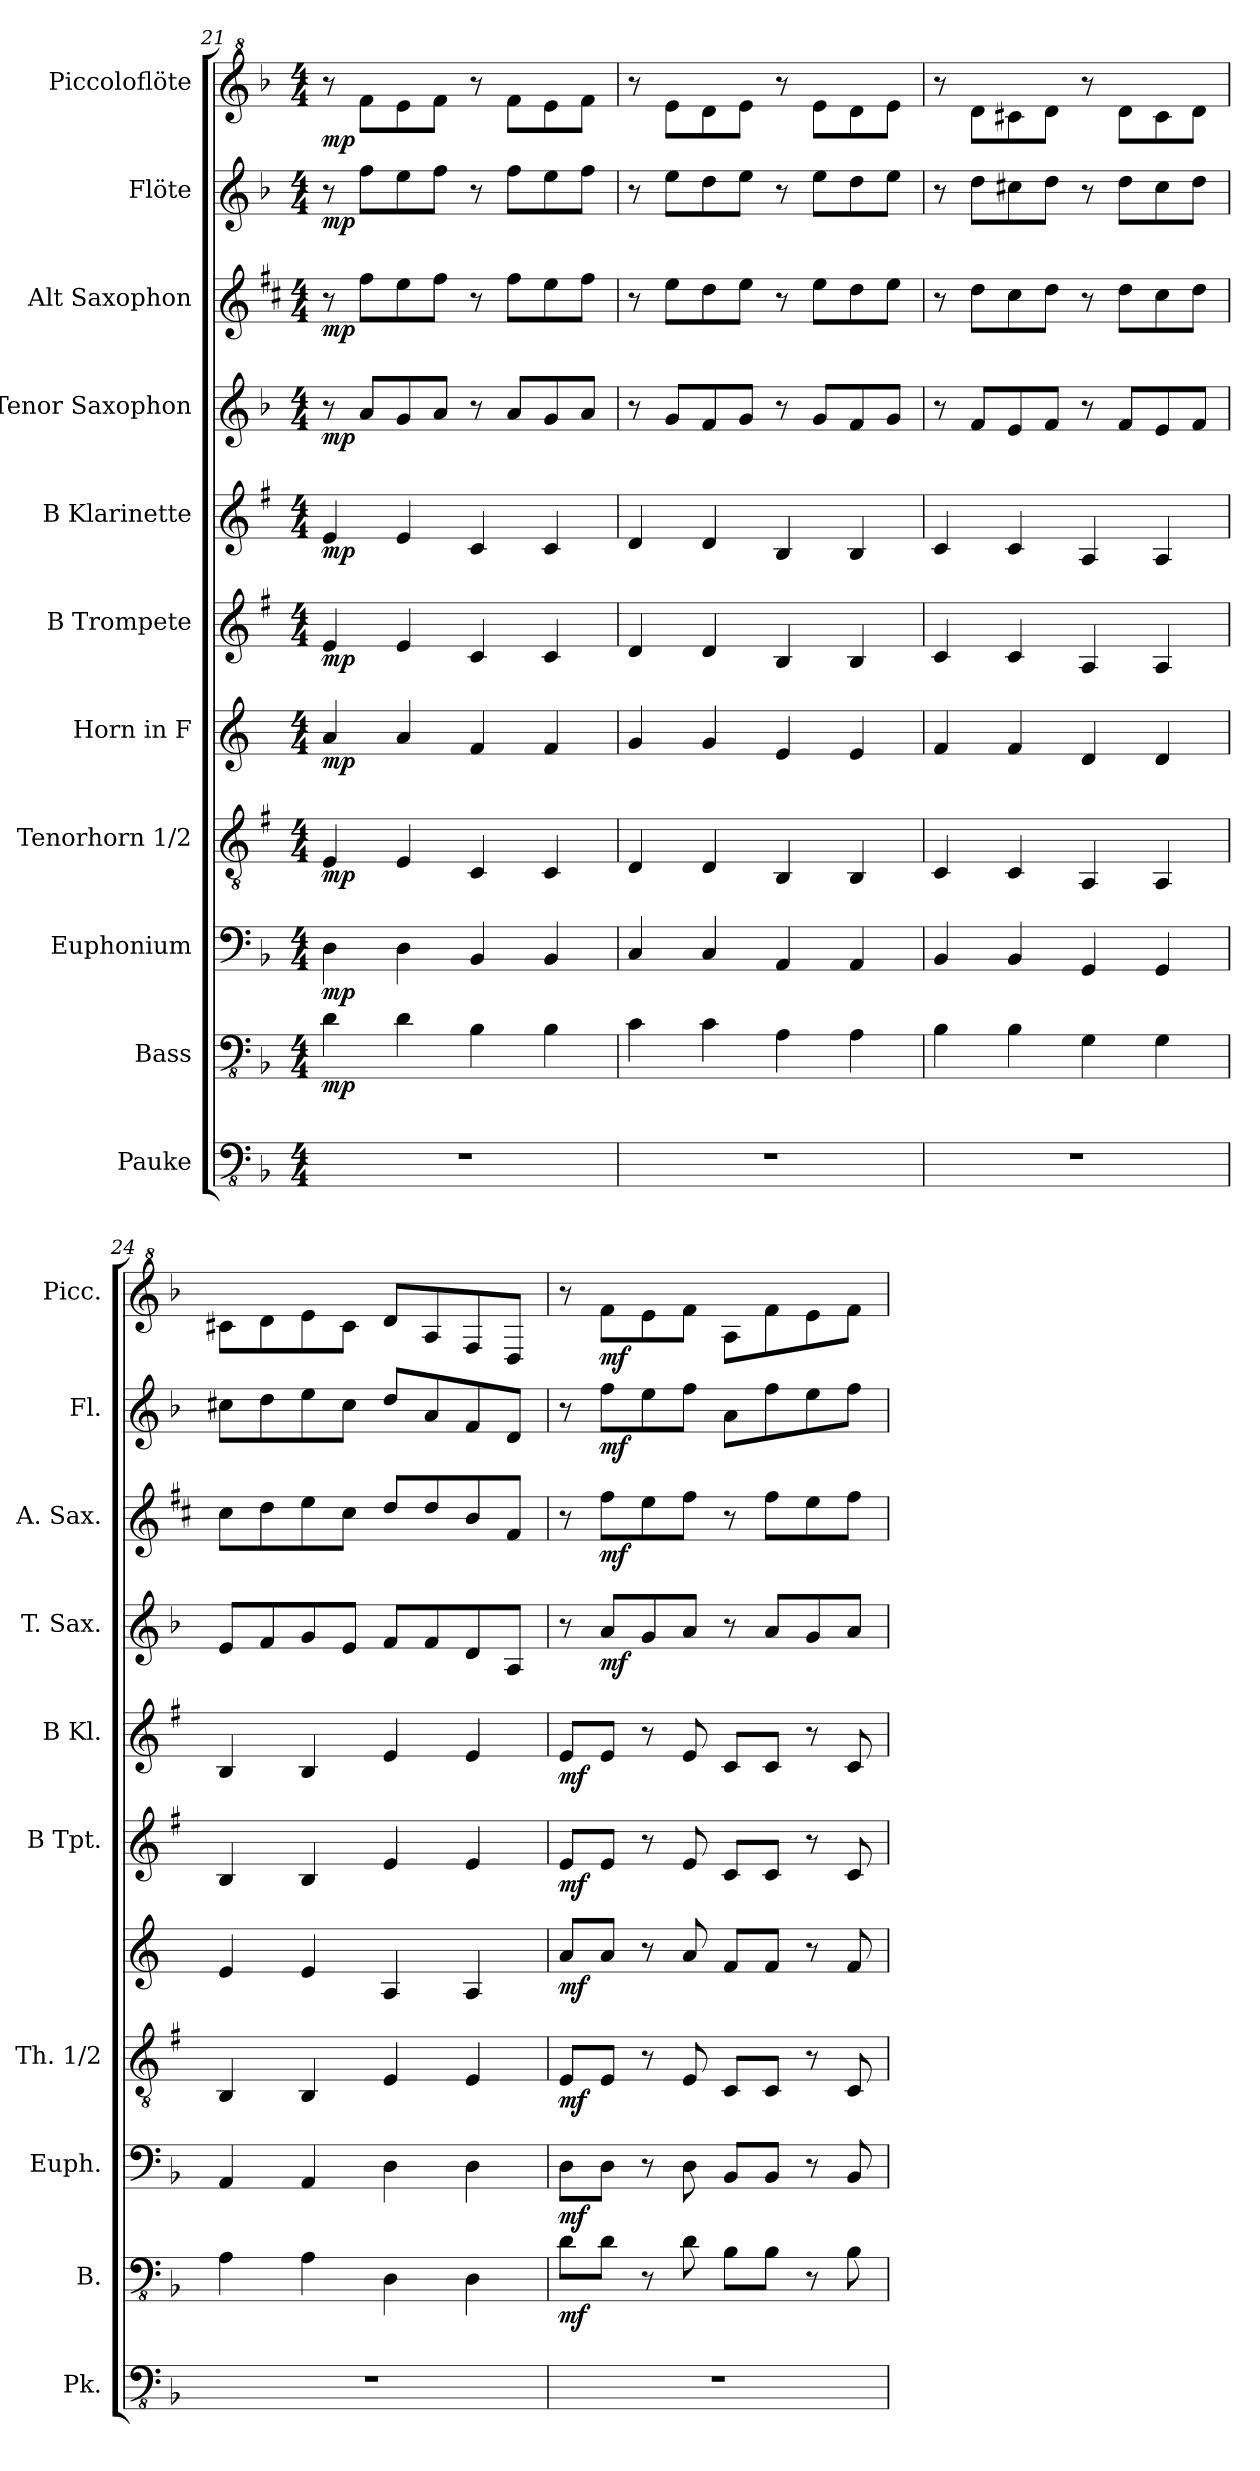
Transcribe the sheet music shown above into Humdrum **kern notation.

**kern	**kern	**dynam	**kern	**dynam	**kern	**dynam	**kern	**dynam	**kern	**dynam	**kern	**dynam	**kern	**dynam	**kern	**dynam	**kern	**dynam	**kern	**dynam
*part11	*part10	*part10	*part9	*part9	*part8	*part8	*part7	*part7	*part6	*part6	*part5	*part5	*part4	*part4	*part3	*part3	*part2	*part2	*part1	*part1
*staff11	*staff10	*staff10	*staff9	*staff9	*staff8	*staff8	*staff7	*staff7	*staff6	*staff6	*staff5	*staff5	*staff4	*staff4	*staff3	*staff3	*staff2	*staff2	*staff1	*staff1
*I"Pauke	*I"Bass	*	*I"Euphonium	*	*I"Tenorhorn 1/2	*	*I"Horn in F	*	*I"B Trompete	*	*I"B Klarinette	*	*I"Tenor Saxophon	*	*I"Alt Saxophon	*	*I"Flöte	*	*I"Piccoloflöte	*
*I'Pk.	*I'B.	*	*I'Euph.	*	*I'Th. 1/2	*	*	*	*I'B Tpt.	*	*I'B Kl.	*	*I'T. Sax.	*	*I'A. Sax.	*	*I'Fl.	*	*I'Picc.	*
*clefFv4	*clefFv4	*	*clefF4	*	*clefGv2	*	*clefG2	*	*clefG2	*	*clefG2	*	*clefG2	*	*clefG2	*	*clefG2	*	*clefG^2	*
*	*	*	*	*	*ITrd1c2	*	*ITrd4c7	*	*ITrd1c2	*	*ITrd1c2	*	*ITrd8c14	*	*ITrd5c9	*	*	*	*ITrd-7c-12	*
*k[b-]	*k[b-]	*	*k[b-]	*	*k[b-]	*	*k[b-]	*	*k[b-]	*	*k[b-]	*	*k[b-]	*	*k[b-]	*	*k[b-]	*	*k[b-]	*
*M4/4	*M4/4	*	*M4/4	*	*M4/4	*	*M4/4	*	*M4/4	*	*M4/4	*	*M4/4	*	*M4/4	*	*M4/4	*	*M4/4	*
=21	=21	=21	=21	=21	=21	=21	=21	=21	=21	=21	=21	=21	=21	=21	=21	=21	=21	=21	=21	=21
!	!	!LO:DY:b	!	!LO:DY:b	!	!LO:DY:b	!	!LO:DY:b	!	!LO:DY:b	!	!LO:DY:b	!	!LO:DY:b	!	!LO:DY:b	!	!LO:DY:b	!	!LO:DY:b
1r	4D\	mp	4D\	mp	4D/	mp	4d/	mp	4d/	mp	4d/	mp	8r	mp	8r	mp	8r	mp	8r	mp
.	.	.	.	.	.	.	.	.	.	.	.	.	8A/L	.	8a\L	.	8ff\L	.	8fff\L	.
.	4D\	.	4D\	.	4D/	.	4d/	.	4d/	.	4d/	.	8G/	.	8g\	.	8ee\	.	8eee\	.
.	.	.	.	.	.	.	.	.	.	.	.	.	8A/J	.	8a\J	.	8ff\J	.	8fff\J	.
.	4BB-\	.	4BB-/	.	4BB-/	.	4B-/	.	4B-/	.	4B-/	.	8r	.	8r	.	8r	.	8r	.
.	.	.	.	.	.	.	.	.	.	.	.	.	8A/L	.	8a\L	.	8ff\L	.	8fff\L	.
.	4BB-\	.	4BB-/	.	4BB-/	.	4B-/	.	4B-/	.	4B-/	.	8G/	.	8g\	.	8ee\	.	8eee\	.
.	.	.	.	.	.	.	.	.	.	.	.	.	8A/J	.	8a\J	.	8ff\J	.	8fff\J	.
=22	=22	=22	=22	=22	=22	=22	=22	=22	=22	=22	=22	=22	=22	=22	=22	=22	=22	=22	=22	=22
1r	4C\	.	4C/	.	4C/	.	4c/	.	4c/	.	4c/	.	8r	.	8r	.	8r	.	8r	.
.	.	.	.	.	.	.	.	.	.	.	.	.	8G/L	.	8g\L	.	8ee\L	.	8eee\L	.
.	4C\	.	4C/	.	4C/	.	4c/	.	4c/	.	4c/	.	8F/	.	8f\	.	8dd\	.	8ddd\	.
.	.	.	.	.	.	.	.	.	.	.	.	.	8G/J	.	8g\J	.	8ee\J	.	8eee\J	.
.	4AA\	.	4AA/	.	4AA/	.	4A/	.	4A/	.	4A/	.	8r	.	8r	.	8r	.	8r	.
.	.	.	.	.	.	.	.	.	.	.	.	.	8G/L	.	8g\L	.	8ee\L	.	8eee\L	.
.	4AA\	.	4AA/	.	4AA/	.	4A/	.	4A/	.	4A/	.	8F/	.	8f\	.	8dd\	.	8ddd\	.
.	.	.	.	.	.	.	.	.	.	.	.	.	8G/J	.	8g\J	.	8ee\J	.	8eee\J	.
=23	=23	=23	=23	=23	=23	=23	=23	=23	=23	=23	=23	=23	=23	=23	=23	=23	=23	=23	=23	=23
1r	4BB-\	.	4BB-/	.	4BB-/	.	4B-/	.	4B-/	.	4B-/	.	8r	.	8r	.	8r	.	8r	.
.	.	.	.	.	.	.	.	.	.	.	.	.	8F/L	.	8f\L	.	8dd\L	.	8ddd\L	.
.	4BB-\	.	4BB-/	.	4BB-/	.	4B-/	.	4B-/	.	4B-/	.	8E/	.	8e\	.	8cc#X\	.	8ccc#X\	.
.	.	.	.	.	.	.	.	.	.	.	.	.	8F/J	.	8f\J	.	8dd\J	.	8ddd\J	.
.	4GG\	.	4GG/	.	4GG/	.	4G/	.	4G/	.	4G/	.	8r	.	8r	.	8r	.	8r	.
.	.	.	.	.	.	.	.	.	.	.	.	.	8F/L	.	8f\L	.	8dd\L	.	8ddd\L	.
.	4GG\	.	4GG/	.	4GG/	.	4G/	.	4G/	.	4G/	.	8E/	.	8e\	.	8cc#\	.	8ccc#\	.
.	.	.	.	.	.	.	.	.	.	.	.	.	8F/J	.	8f\J	.	8dd\J	.	8ddd\J	.
=24	=24	=24	=24	=24	=24	=24	=24	=24	=24	=24	=24	=24	=24	=24	=24	=24	=24	=24	=24	=24
1r	4AA\	.	4AA/	.	4AA/	.	4A/	.	4A/	.	4A/	.	8E/L	.	8e\L	.	8cc#X\L	.	8ccc#X\L	.
.	.	.	.	.	.	.	.	.	.	.	.	.	8F/	.	8f\	.	8dd\	.	8ddd\	.
.	4AA\	.	4AA/	.	4AA/	.	4A/	.	4A/	.	4A/	.	8G/	.	8g\	.	8ee\	.	8eee\	.
.	.	.	.	.	.	.	.	.	.	.	.	.	8E/J	.	8e\J	.	8cc#\J	.	8ccc#\J	.
.	4DD\	.	4D\	.	4D/	.	4D/	.	4d/	.	4d/	.	8F/L	.	8f/L	.	8dd/L	.	8ddd/L	.
.	.	.	.	.	.	.	.	.	.	.	.	.	8F/	.	8f/	.	8a/	.	8aa/	.
.	4DD\	.	4D\	.	4D/	.	4D/	.	4d/	.	4d/	.	8D/	.	8d/	.	8f/	.	8ff/	.
.	.	.	.	.	.	.	.	.	.	.	.	.	8AA/J	.	8A/J	.	8d/J	.	8dd/J	.
!!LO:PB:g=z
=25	=25	=25	=25	=25	=25	=25	=25	=25	=25	=25	=25	=25	=25	=25	=25	=25	=25	=25	=25	=25
!	!	!LO:DY:b	!	!LO:DY:b	!	!LO:DY:b	!	!LO:DY:b	!	!LO:DY:b	!	!LO:DY:b	!	!	!	!	!	!	!	!
1r	8D\L	mf	8D\L	mf	8D/L	mf	8d/L	mf	8d/L	mf	8d/L	mf	8r	.	8r	.	8r	.	8r	.
!	!	!	!	!	!	!	!	!	!	!	!	!	!	!LO:DY:b	!	!LO:DY:b	!	!LO:DY:b	!	!LO:DY:b
.	8D\J	.	8D\J	.	8D/J	.	8d/J	.	8d/J	.	8d/J	.	8A/L	mf	8a\L	mf	8ff\L	mf	8fff\L	mf
.	8r	.	8r	.	8r	.	8r	.	8r	.	8r	.	8G/	.	8g\	.	8ee\	.	8eee\	.
.	8D\	.	8D\	.	8D/	.	8d/	.	8d/	.	8d/	.	8A/J	.	8a\J	.	8ff\J	.	8fff\J	.
.	8BB-\L	.	8BB-/L	.	8BB-/L	.	8B-/L	.	8B-/L	.	8B-/L	.	8r	.	8r	.	8a\L	.	8aa\L	.
.	8BB-\J	.	8BB-/J	.	8BB-/J	.	8B-/J	.	8B-/J	.	8B-/J	.	8A/L	.	8a\L	.	8ff\	.	8fff\	.
.	8r	.	8r	.	8r	.	8r	.	8r	.	8r	.	8G/	.	8g\	.	8ee\	.	8eee\	.
.	8BB-\	.	8BB-/	.	8BB-/	.	8B-/	.	8B-/	.	8B-/	.	8A/J	.	8a\J	.	8ff\J	.	8fff\J	.
=	=	=	=	=	=	=	=	=	=	=	=	=	=	=	=	=	=	=	=	=
*-	*-	*-	*-	*-	*-	*-	*-	*-	*-	*-	*-	*-	*-	*-	*-	*-	*-	*-	*-	*-
